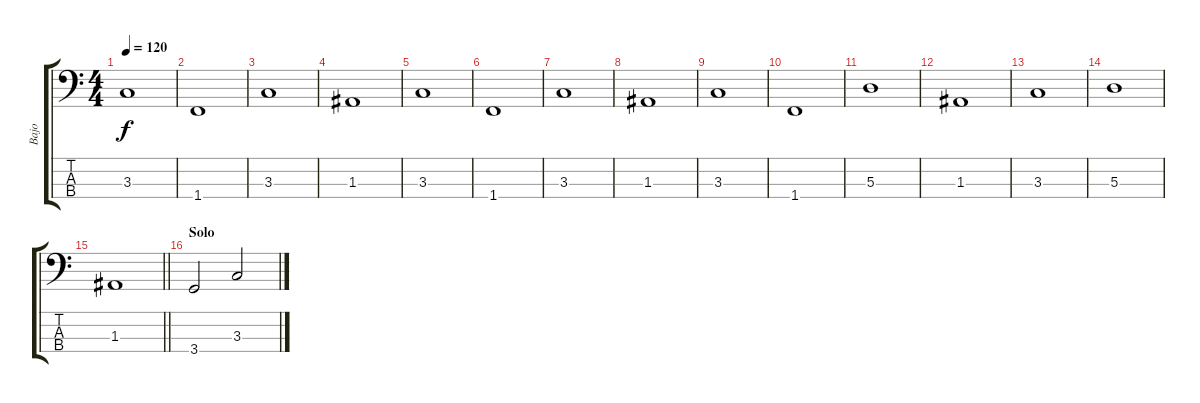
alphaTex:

\track ("Bajo" "Bajo") {instrument electricbassfinger}
\staff {score tabs}
\tuning (G2 D2 A1 E1) {hide}
\ts (4 4)
\tempo 120
\clef f4
\ks c
3.3.1{dy f} |
1.4.1 |
3.3.1 |
1.3.1 |
3.3.1 |
1.4.1 |
3.3.1 |
1.3.1 |
3.3.1 |
1.4.1 |
5.3.1 |
1.3.1 |
3.3.1 |
5.3.1 |
\barLineRight lightlight
1.3.1 |
\section ("" "Solo")
3.4.2 3.3.2
